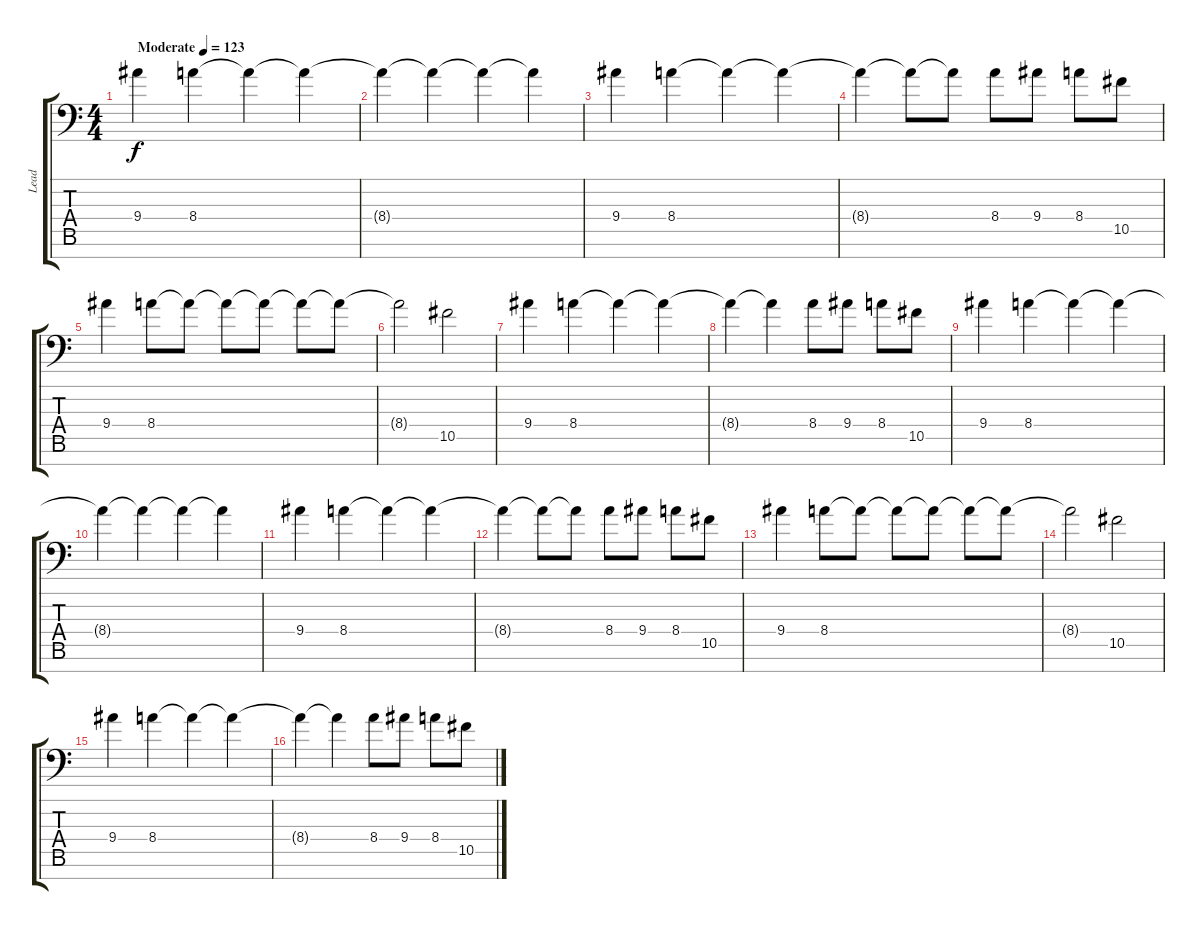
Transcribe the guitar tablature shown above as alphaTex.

\track ("Lead" "Lead") {instrument distortionguitar}
\staff {score tabs}
\tuning (Eb4 Bb3 Gb3 Db3 Ab2 Eb2 Ab1) {hide}
\ts (4 4)
\tempo (123 "Moderate")
\clef f4
\ks c
9.4.4{dy f instrument distortionguitar} 8.4.4 8.4{t}.4 8.4{t}.4 |
8.4{t}.4 8.4{t}.4 8.4{t}.4 8.4{t}.4 |
9.4.4 8.4.4 8.4{t}.4 8.4{t}.4 |
8.4{t}.4 8.4{t}.8 8.4{t}.8 8.4.8 9.4.8 8.4.8 10.5.8 |
9.4.4 8.4.8 8.4{t}.8 8.4{t}.8 8.4{t}.8 8.4{t}.8 8.4{t}.8 |
8.4{t}.2 10.5.2 |
9.4.4 8.4.4 8.4{t}.4 8.4{t}.4 |
8.4{t}.4 8.4{t}.4 8.4.8 9.4.8 8.4.8 10.5.8 |
9.4.4 8.4.4 8.4{t}.4 8.4{t}.4 |
8.4{t}.4 8.4{t}.4 8.4{t}.4 8.4{t}.4 |
9.4.4 8.4.4 8.4{t}.4 8.4{t}.4 |
8.4{t}.4 8.4{t}.8 8.4{t}.8 8.4.8 9.4.8 8.4.8 10.5.8 |
9.4.4 8.4.8 8.4{t}.8 8.4{t}.8 8.4{t}.8 8.4{t}.8 8.4{t}.8 |
8.4{t}.2 10.5.2 |
9.4.4 8.4.4 8.4{t}.4 8.4{t}.4 |
8.4{t}.4 8.4{t}.4 8.4.8 9.4.8 8.4.8 10.5.8
